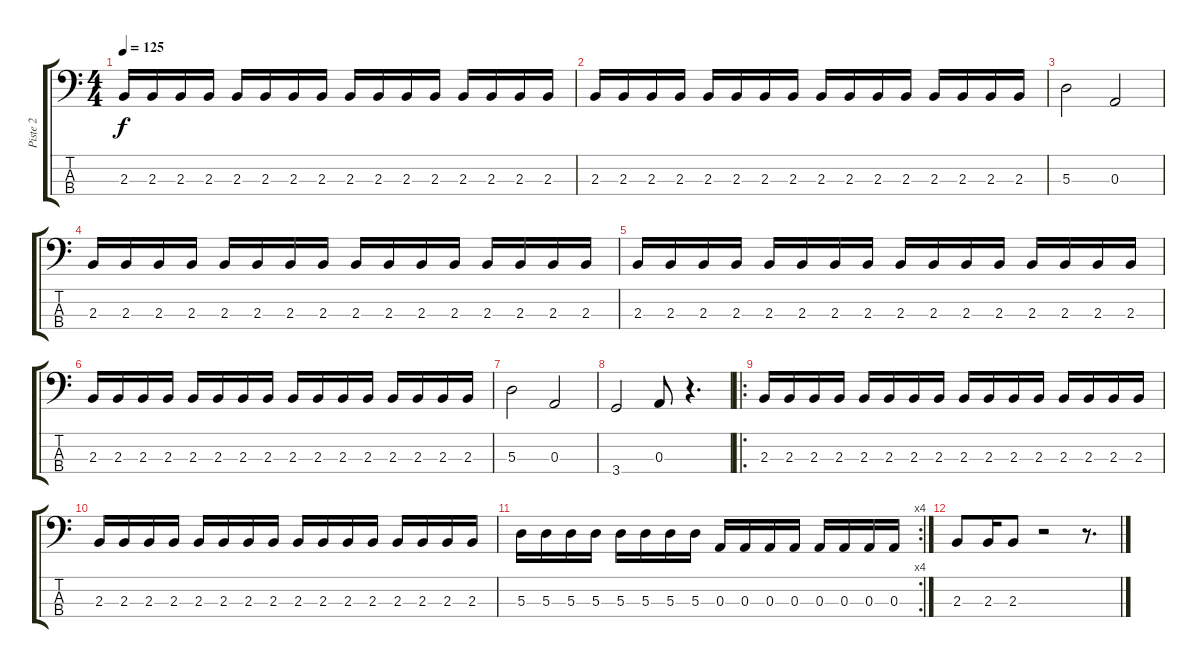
\track ("Piste 2" "Piste 2") {instrument electricbassfinger}
\staff {score tabs}
\tuning (G2 D2 A1 E1) {hide}
\ts (4 4)
\tempo 125
\clef f4
\ks c
2.3.16{dy f} 2.3.16 2.3.16 2.3.16 2.3.16 2.3.16 2.3.16 2.3.16 2.3.16 2.3.16 2.3.16 2.3.16 2.3.16 2.3.16 2.3.16 2.3.16 |
2.3.16 2.3.16 2.3.16 2.3.16 2.3.16 2.3.16 2.3.16 2.3.16 2.3.16 2.3.16 2.3.16 2.3.16 2.3.16 2.3.16 2.3.16 2.3.16 |
5.3.2 0.3.2 |
2.3.16 2.3.16 2.3.16 2.3.16 2.3.16 2.3.16 2.3.16 2.3.16 2.3.16 2.3.16 2.3.16 2.3.16 2.3.16 2.3.16 2.3.16 2.3.16 |
2.3.16 2.3.16 2.3.16 2.3.16 2.3.16 2.3.16 2.3.16 2.3.16 2.3.16 2.3.16 2.3.16 2.3.16 2.3.16 2.3.16 2.3.16 2.3.16 |
2.3.16 2.3.16 2.3.16 2.3.16 2.3.16 2.3.16 2.3.16 2.3.16 2.3.16 2.3.16 2.3.16 2.3.16 2.3.16 2.3.16 2.3.16 2.3.16 |
5.3.2 0.3.2 |
3.4.2 0.3.8 r.4{d} |
\ro
2.3.16 2.3.16 2.3.16 2.3.16 2.3.16 2.3.16 2.3.16 2.3.16 2.3.16 2.3.16 2.3.16 2.3.16 2.3.16 2.3.16 2.3.16 2.3.16 |
2.3.16 2.3.16 2.3.16 2.3.16 2.3.16 2.3.16 2.3.16 2.3.16 2.3.16 2.3.16 2.3.16 2.3.16 2.3.16 2.3.16 2.3.16 2.3.16 |
\rc 4
5.3.16 5.3.16 5.3.16 5.3.16 5.3.16 5.3.16 5.3.16 5.3.16 0.3.16 0.3.16 0.3.16 0.3.16 0.3.16 0.3.16 0.3.16 0.3.16 |
2.3.8 2.3.16 2.3.8 r.2 r.8{d}
